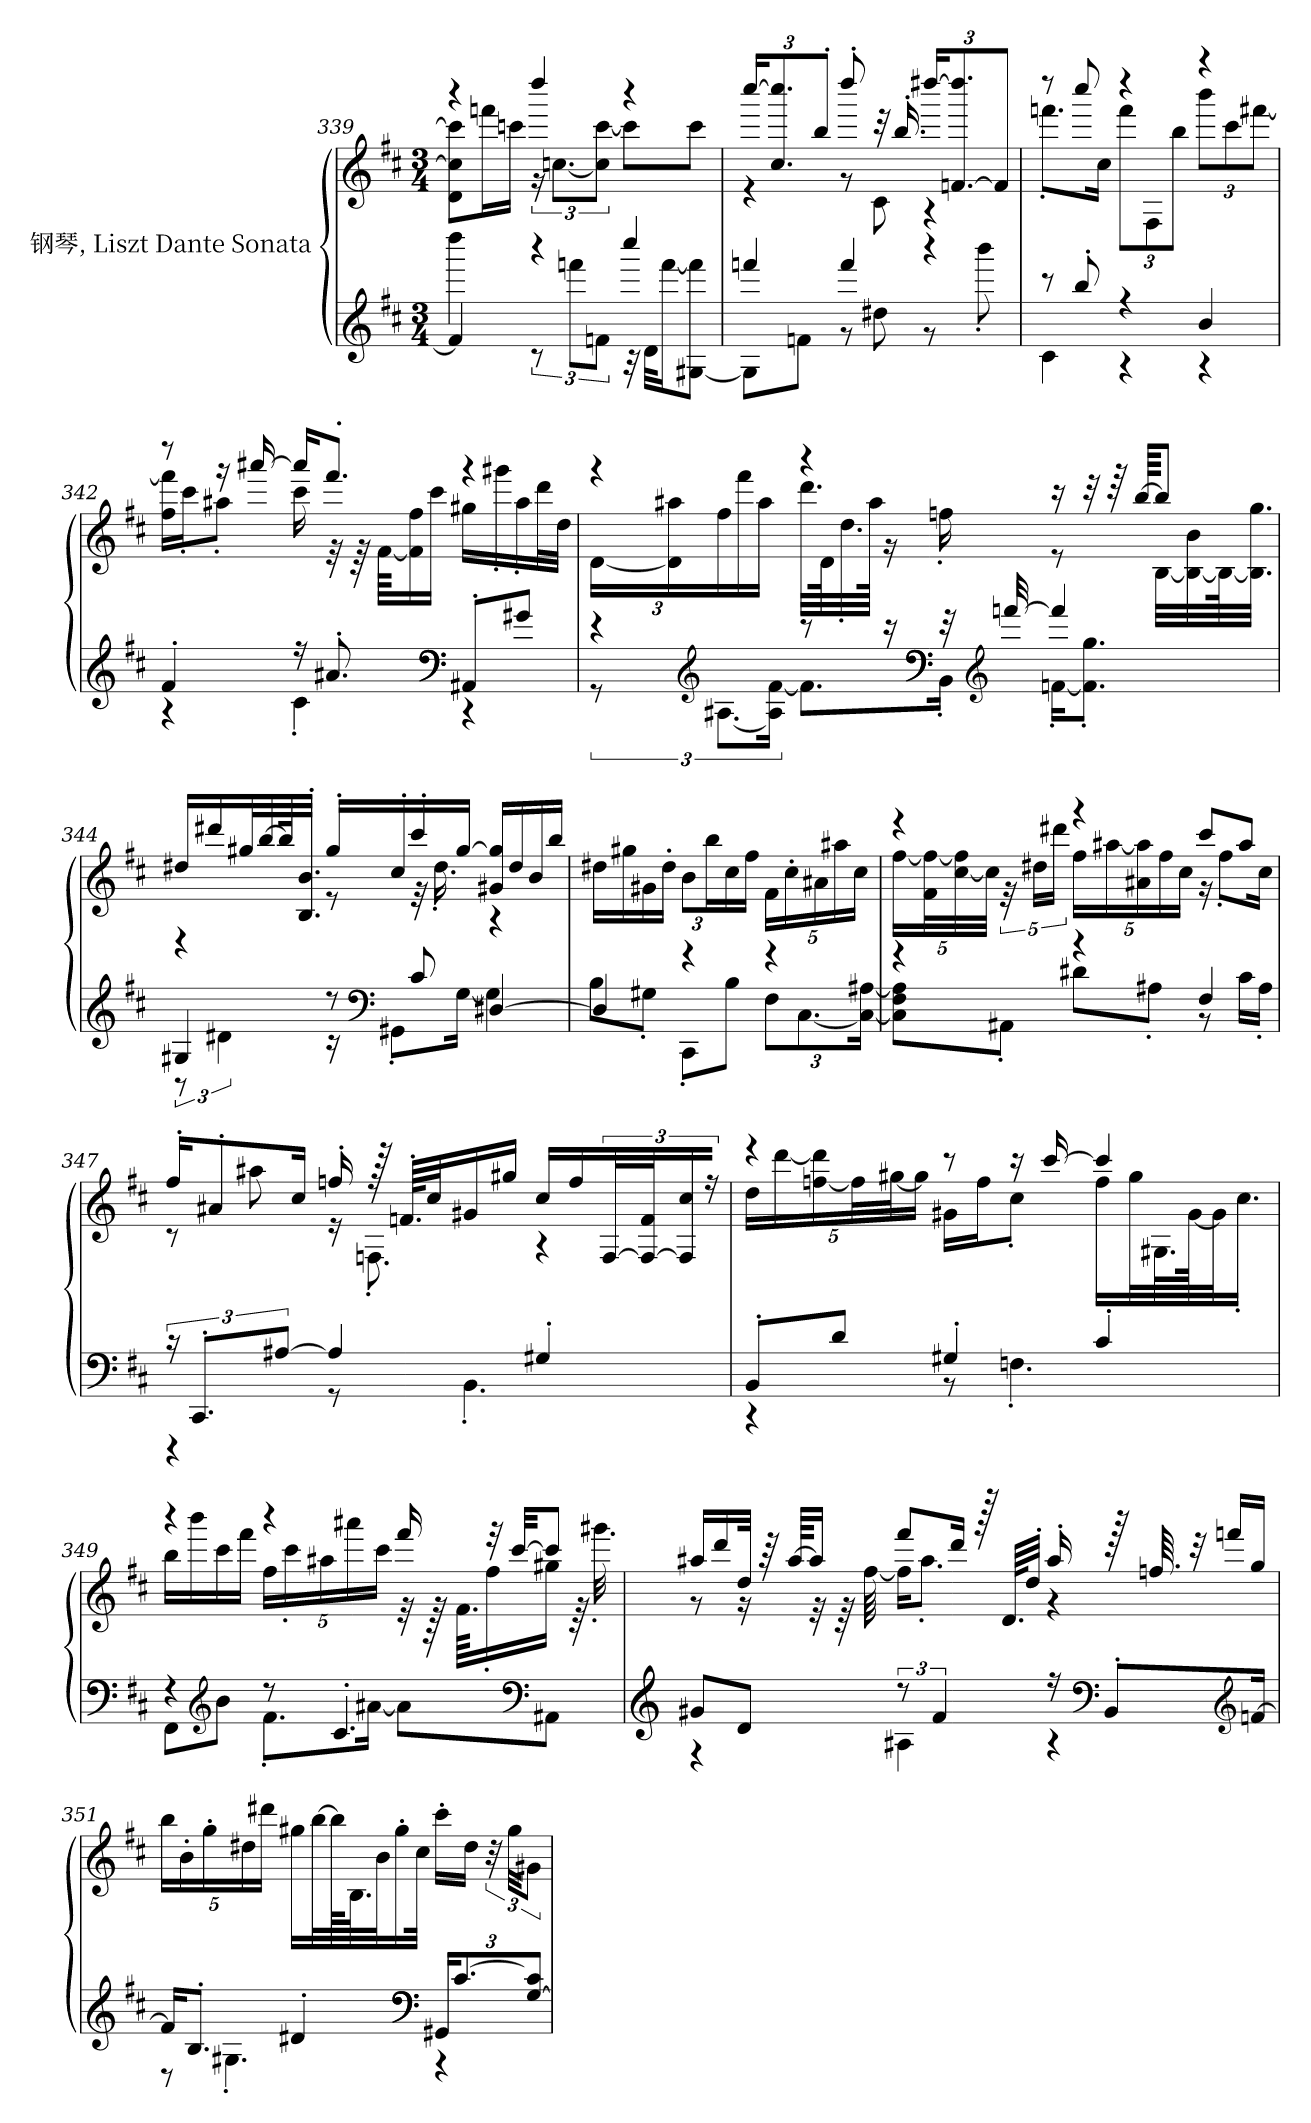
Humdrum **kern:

**kern	**kern
*part1	*part1
*staff2	*staff1
*I"钢琴, Liszt Dante Sonata	*
!!LO:PB:g=z
*clefG2	*clefG2
*k[f#c#]	*k[f#c#]
*M3/4	*M3/4
=339	=339
*^	*^
4f/]	4dddd\	4r	8d\ 8cc\] 8ccc\]L
.	.	.	16fffn\L
.	.	.	16cccn\JJ
4r	12r	4dddd/	24r
.	.	.	[12.ccn\L
.	12fffn\L	.	.
.	12fn\J	.	12cc\] [12ccc\J
4cccc#/	32r	4r	8ccc\L]
.	32d\KLL	.	.
.	[16fff\J	.	.
.	[8G#X\ 8fff\]J	.	8ccc\J
=340	=340	=340	=340
*	*	*Xbrackettup	*
4fffn/	8G#\L]	[24cccc#/KL	4r
.	.	12.cc#/ 12.cccc#/]	.
.	8fn\J	.	.
.	.	12bb'/J	.
4fff/	8r	8dddd'/	8r
.	8dd#X\	32r	8c#\
.	.	16.bb'/	.
4r	8r	[24dddd#X/KL	4r
.	.	[12.fn/ 12.dddd#/]	.
.	8bbb'\	.	.
.	.	12f/J]	.
=341	=341	=341	=341
8r	4c#\	8r	8.fffn'\L
8bb'/	.	8cccc#/	.
.	.	.	16cc#\Jk
4r	4r	4r	12fff\L
.	.	.	12F#\
.	.	.	12bb\J
4b/	4r	4r	12bbb\L
.	.	.	12ccc#\
.	.	.	[12fff#X\J
!!LO:LB:g=z	!!
=342	=342	=342	=342
4f#'/	4r	8r	16ff#\ 16fff#\]LL
.	.	.	16ccc#'\J
.	.	16r	8aa#X'\J
.	.	[16aaa#X/	.
16r	4c#'\	16aaa#/KL]	16ccc#\
8.a#X'/	.	8.fff#'/J	32r
.	.	.	64r
.	.	.	[64f#\KKLL
.	.	.	16f#\] 16ff#\
.	.	.	16ccc#\JJ
*clefF4	*	*	*
8AA#X'/L	4r	4r	16gg#X\LL
.	.	.	16ggg#X'\
8g#X/J	.	.	16aa#'\
.	.	.	32ddd\L
.	.	.	32dd\JJJ
!!LO:LB:g=z	!!
=343	=343	=343	=343
4r	12r	4r	[24d\LL
.	.	.	24d\] 24aa#X\
*clefG2	*	*	*
.	[12.A#X\L	.	24ff#\
.	.	.	16fff#\
.	.	.	16aa#\JJ
.	24A#\] [24f#\Jk	.	.
8r	8.f#\L]	4r	32.ddd\LLL
.	.	.	64d\K
.	.	.	32.dd'\
.	.	.	64aa#\JJJk
16r	.	.	16r
*clefF4	*	*	*
32r	16BB'\Jk	.	16ffn'\
*clefG2	*	*	*
[32fffn/	.	.	.
4fff/]	[16fn'\KL	16r	8r
.	8.f\]' 8.gg\'J	32r	.
.	.	64r	.
.	.	[64bb/KKKL	.
.	.	8bb/J]	[32B\LLL
.	.	.	32B\_ 32b\
.	.	.	64B\K_
.	.	.	32.B\] 32.gg\JJJ
!!LO:LB:g=z	!!
=344	=344	=344	=344
4G#X/	12r	16dd#X/LL	4r
.	.	16ddd#X/	.
.	6d#X\	.	.
.	.	32gg#X/L	.
.	.	[32bb/	.
.	.	64bb/K]	.
.	.	32.B/' 32.b/'JJJ	.
8r	16r	16gg#'/LL	8r
*clefF4	*	*	*
.	8GG#X'\L	16cc#'/	.
8c#/	.	16ccc#'/	32r
.	.	.	16.dd#'\
.	[16G#\Jk	[16gg#/JJ	.
[4D#X/	4G#\]	16g#X/ 16gg#/]LL	4r
.	.	16dd#/	.
.	.	16b/	.
.	.	16bb/JJ	.
*	*	*v	*v
=345	=345	=345
4D#/]	8B\L	16dd#X\LL
.	.	16gg#X\
.	8G#X'\J	16g#X\
.	.	16dd#'\JJ
4r	8CC#'\L	12b\L
.	.	24bb\L
.	8B\J	16cc#\
.	.	16ff#\JJ
*	*Xbrackettup	*
4r	12F#\L	20f#\LL
.	.	20cc#'\
.	[12.C#\	.
.	.	20a#X\
.	.	20aa#X\
.	.	20cc#\JJ
.	24C#\_ [24A#X\Jk	.
!!LO:LB:g=z
=346	=346	=346
*	*	*^
*	*	*	*brackettup
4r	8C#\] 8F#\ 8A#\]L	4r	[20ff#\LL
.	.	.	40f#\ 40ff#\_L
.	.	.	[40cc#\ 40ff#\]
.	.	.	40cc#\JJJ]
.	8AA#X'\J	.	40r
.	.	.	20dd#X\LL
.	.	.	20ddd#X\JJ
*	*	*	*Xbrackettup
4r	8d#X\L	4r	20ff#\LL
.	.	.	[20aa#X\
.	.	.	20a#X\ 20aa#\]
.	8A#X'\J	.	.
.	.	.	20ff#\
.	.	.	20cc#\JJ
4F#/	8r	8ccc#/L	16r
.	.	.	8ff#'\L
.	16c#\LL	8aa#/J	.
.	16A#'\JJ	.	16cc#\Jk
!!LO:LB:g=z	!!
=347	=347	=347	=347
*brackettup	*	*	*
24r	4r	16ff#'/KL	8r
12.CC#'/L	.	.	.
.	.	8a#X'/	.
.	.	.	8aa#X\
[12A#X/J	.	.	.
.	.	16cc#/Jk	.
4A#/]	8r	16ffn'/	16r
.	.	128r	8.Fn'\
.	.	64.fn'/KLLL	.
.	.	32cc#/J	.
.	4.BB'\	16g#X/	.
.	.	16gg#X/JJ	.
4G#X'/	.	16cc#/LL	4r
.	.	16ff/	.
*	*	*brackettup	*
.	.	[48F/L	.
.	.	48F/_ 48f/J	.
.	.	24F/] 24cc#/JJ	.
.	.	24r	.
!!LO:PB:g=z	!!
=348	=348	=348	=348
*	*	*	*Xbrackettup
8BB'/L	4r	4r	20dd\LL
.	.	.	[20ddd\
.	.	.	[20ffn\ 20ddd\]
8d/J	.	.	.
.	.	.	40ff\L]
.	.	.	[40gg#X\J
.	.	.	20gg#\JJ]
4G#X'/	8r	8r	16g#X\LL
.	.	.	16ff\J
.	4.Fn'\	16r	8cc#'\J
.	.	[16ccc#/	.
4c#'/	.	4ccc#/]	16ff\LL
.	.	.	32gg#\L
.	.	.	64.G#X\L
.	.	.	[128g#\JK
.	.	.	32g#\J]
.	.	.	16.cc#'\JJ
!!LO:LB:g=z	!!
=349	=349	=349	=349
4r	8FF#\L	4r	16bb\LL
.	.	.	16bbb\
*clefG2	*	*	*
.	8b\J	.	16ccc#\
.	.	.	16fff#\JJ
8r	8.f#'\L	4r	20ff#\LL
.	.	.	20ccc#'\
.	.	.	20aa#X\
4.c#'/	.	.	.
.	.	.	20aaa#X\
.	[16a#X\Jk	.	.
.	.	.	20ccc#\JJ
.	8a#\L]	16fff#/	32r
.	.	.	128r
.	.	.	64.f#\KKLL
.	.	32r	16ff#'\
.	.	[32ccc#/KKL	.
*clefF4	*	*	*
.	8AA#X\J	8ccc#/J]	16gg#X\JJ
.	.	.	64r
.	.	.	32.ggg#X'\
!!LO:LB:g=z	!!
=350	=350	=350	=350
*clefG2	*	*	*
8g#X/L	4r	16aa#X/LL	8r
.	.	16ddd/	.
8d/J	.	32dd/JJk	16r
.	.	64r	.
.	.	[64aa#/KKLL	.
.	.	16aa#/JJ]	32r
.	.	.	64r
.	.	.	[64ff#\
12r	4A#X\	8fff#/L	16ff#\KL]
.	.	.	8.aa#'\J
6f#/	.	.	.
.	.	16ddd/Jk	.
.	.	128r	.
.	.	64.d/KLLL	.
.	.	32dd'/JJJ	.
16r	4r	16aa#'/	4r
*clefF4	*	*	*
8BB'/L	.	128r	.
.	.	64.ffn/	.
.	.	32r	.
.	.	16fffn/LL	.
*clefG2	*	*	*
[16fn/Jk	.	16gg/JJ	.
*	*	*v	*v
!!LO:LB:g=z
=351	=351	=351
16f/KL]	8r	20bb\LL
.	.	20b'\
8.B'/J	.	.
.	.	20gg'\
.	4.G#X'\	.
.	.	20dd#X\
.	.	20ddd#X\JJ
4d#X'/	.	16gg#X\LL
.	.	[32bb\L
.	.	128bb\KL]
.	.	64.B\J
.	.	32b\J
.	.	16gg#'\
.	.	32cc#\JJk
*clefF4	*	*
*Xbrackettup	*	*
24GG#X/KL	4r	16ccc#'\LL
[12.c#/	.	.
.	.	16dd#\JJ
*	*	*brackettup
.	.	48r
.	.	48gg#\KKL
[12G#/ 12c#/]J	.	12g#X\J
*v	*v	*
=	=
*-	*-
